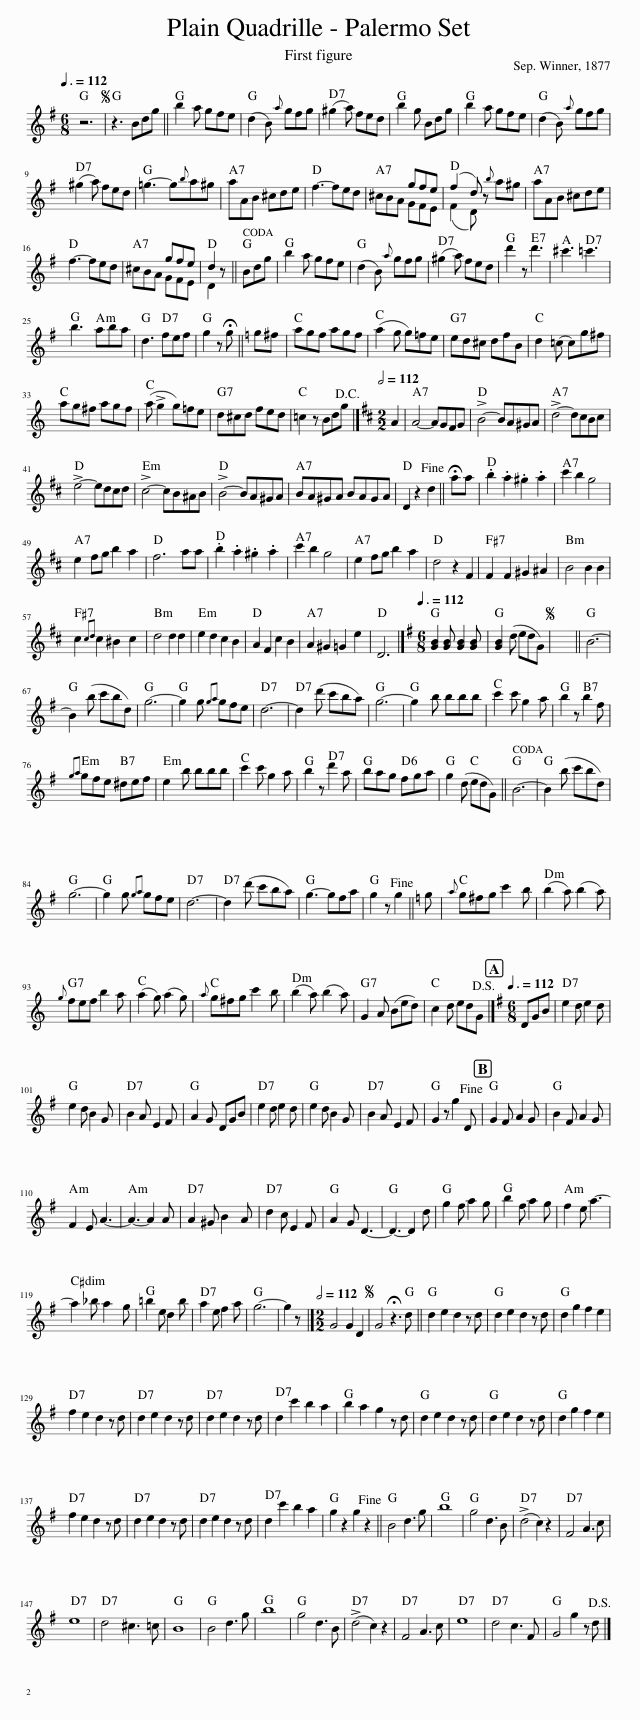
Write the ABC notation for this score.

X:1
%%score ( 1 2 )
L:1/8
Q:3/8=112
M:6/8
I:linebreak $
K:G
V:1 treble
V:2 treble
V:1
 z6 |S z3 Bdg || b2 a gfe | (d2 B){a} gfg | (^g2 a) fed | %5
 b2 g Bdg | b2 a gfe | (d2 B){a} gfg |$ (^g2 a) fed | =g3- g{b}a^g | %10
 aAB ^cde | f3- fed | x3 gfe | (f2 d) z{b} a^g | aAB ^cde |$ %15
 f3- fed | x3 gfe | d2 z || Bdg | b2 a gfe | %20
 (d2 B){a} gfg | (^g2 a) fed | d'2 z d'3 | ^c'3 =c'3 |$ b3 aba | %25
 d3 fef | g2 z !fermata!g ||[K:C] g^f | agf agf | (a2 g g)=fe | %30
 ed^c dfB | d2 (=c c)g^f |$ ag^f agf | (a !>!g2 g)=fe | d^cd fed | %35
 =c2 z Bdg!D.C.! |][K:D][M:2/2][Q:1/2=112] A2 | A4- AGFG | !>!B4- BA^GA | !>!d4- dcBc |$ %40
 !>!e4- edcd | !>!c4- cB^AB | !>!B4- BA^GA | BA^GA BAGA | D2 z2 d2!fine! || %45
 !fermata!aa | .b2 .a2 .^g2 .a2 | c'2 b2 g4 |$ e2 fg b2 a2 | f6 aa | %50
 .b2 .a2 .^g2 .a2 | c'2 b2 g4 | e2 fg b2 a2 | d4 z2 F2 | F2 F2 ^G2 ^A2 | %55
 B4 B2 B2 |$ c2{cd} c2 ^B2 c2 | d4 d2 d2 | e2 d2 c2 B2 | A2 F2 c2 B2 | %60
 A2 ^G2 =G2 e2 | D6 |][K:G][M:6/8][Q:3/8=112] [GB]2 [GB] [GB]2 [GB] | [GB]2 (d edG) |S x6 || %65
 B6- |$ B2 (b c'bd) | g6- | g2 g{ga} gfe | d6- | %70
 d2 (d' c'ba) | g6- | g2 b bbb | c'2 c' g2 a | b2 z b2 f |$ %75
{ga} gfe ^def | e2 b bbb | c'2 c' g2 a | b2 z d'2 a | bag fga | %80
 g2 (d edG) || B6- | B2 (b c'bd) |$ g6- | g2 g{ga} gfe | %85
 d6- | d2 (d' c'ba) | g3- gfa | g2 z g2!fine! ||[K:C] g | %90
{a} g^fg c'2 b | (b2 a) (b2 a) |${g} fef b2 a | (a2 g) (a2 g) |{a} g^fg c'2 b | %95
 (b2 a) (b2 a) | G2 A (Bed) | c2 d edG!D.S.! |][K:G][M:6/8][Q:3/8=112] DGB | e2 d e2 d |$ %100
 e2 d B2 G | B2 A E2 F | A2 G DGB | e2 d e2 d | e2 d B2 G | %105
 B2 A E2 F | G2 z g2 D!fine! | G2 F A2 G | B2 F A2 G |$ F2 E A3- | %110
 A3- A2 A | A2 ^G B2 A | d2 c E2 F | A2 G D3- | D3- D2 d | %115
 g2 f a2 g | b2 f a2 g | f2 e a3- |$ a2 _b a2 g | =b2 e d2 b | %120
 a2 e f2 a | g6- | g2 z |][M:2/2][Q:1/2=112] G4 G2 D2 |S G4 !fermata!z3 d || %125
 d2 e2 d2 z d | d2 e2 d2 z d | d2 g2 f2 e2 |$ f2 e2 d2 z d | d2 e2 d2 z d | %130
 d2 e2 d2 z d | d2 c'2 b2 a2 | b2 a2 g2 z d | d2 e2 d2 z d | d2 e2 d2 z d | %135
 d2 g2 f2 e2 |$ f2 e2 d2 z d | d2 e2 d2 z d | d2 e2 d2 z d | d2 c'2 b2 a2 | %140
 g2 z2 g2 z2!fine! || B4 d3 g | b8 | g4 d3 B | (!>!d4 c2) z2 | %145
 F4 A3 c |$ e8 | d4 ^c3 =c | B8 | B4 d3 g | %150
 b8 | g4 d3 B | (!>!d4 c2) z2 | F4 A3 c | e8 | %155
 d4 c3 F | G4 g2 z d!D.S.! |] %157
V:2
 x6 | x6 || x6 | x6 | x6 | %5
 x6 | x6 | x6 |$ x6 | x6 | %10
 x6 | x6 | ^cBA GFE | (F2 D) x3 | x6 |$ %15
 x6 | ^cBA GFE | D2 x || x3 | x6 | %20
 x6 | x6 | x6 | x6 |$ x6 | %25
 x6 | x4 ||[K:C] x2 | x6 | x6 | %30
 x6 | x6 |$ x6 | x6 | x6 | %35
 x6 |][K:D][M:2/2] x2 | x8 | x8 | x8 |$ %40
 x8 | x8 | x8 | x8 | x6 || %45
 x2 | x8 | x8 |$ x8 | x8 | %50
 x8 | x8 | x8 | x8 | x8 | %55
 x8 |$ x8 | x8 | x8 | x8 | %60
 x8 | x6 |][K:G][M:6/8] x6 | x6 | x6 || %65
 x6 |$ x6 | x6 | x6 | x6 | %70
 x6 | x6 | x6 | x6 | x6 |$ %75
 x6 | x6 | x6 | x6 | x6 | %80
 x6 || x6 | x6 |$ x6 | x6 | %85
 x6 | x6 | x6 | x5 ||[K:C] x | %90
 x6 | x6 |$ x6 | x6 | x6 | %95
 x6 | x6 | x6 |][K:G][M:6/8] x3 | x6 |$ %100
 x6 | x6 | x6 | x6 | x6 | %105
 x6 | x6 | x6 | x6 |$ x6 | %110
 x6 | x6 | x6 | x6 | x6 | %115
 x6 | x6 | x6 |$ x6 | x6 | %120
 x6 | x6 | x3 |][M:2/2] x8 | x8 || %125
 x8 | x8 | x8 |$ x8 | x8 | %130
 x8 | x8 | x8 | x8 | x8 | %135
 x8 |$ x8 | x8 | x8 | x8 | %140
 x8 || x8 | x8 | x8 | x8 | %145
 x8 |$ x8 | x8 | x8 | x8 | %150
 x8 | x8 | x8 | x8 | x8 | %155
 x8 | x8 |] %157
